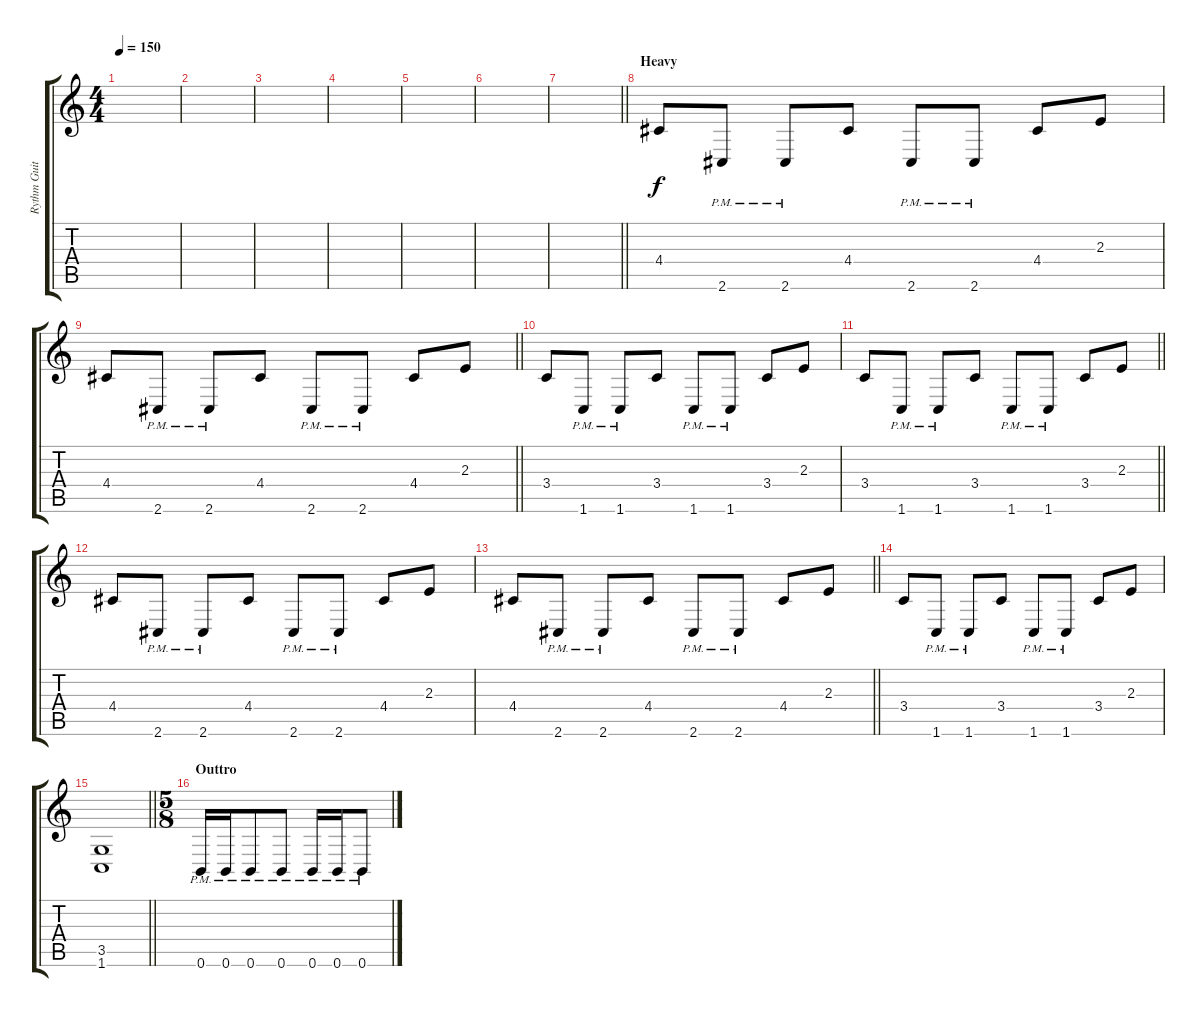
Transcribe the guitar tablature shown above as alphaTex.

\track ("Rythm Guitar 2" "Rythm Guit") {instrument distortionguitar}
\staff {score tabs}
\tuning (B3 Gb3 D3 A2 E2 B1) {hide}
\ts (4 4)
\tempo 150
\clef g2
\ks c
|
|
|
|
|
|
\barLineRight lightlight
|
\section ("" "Heavy")
4.4.8 2.6{pm}.8 2.6{pm}.8 4.4.8 2.6{pm}.8 2.6{pm}.8 4.4.8 2.3.8 |
\barLineRight lightlight
4.4.8 2.6{pm}.8 2.6{pm}.8 4.4.8 2.6{pm}.8 2.6{pm}.8 4.4.8 2.3.8 |
3.4.8 1.6{pm}.8 1.6{pm}.8 3.4.8 1.6{pm}.8 1.6{pm}.8 3.4.8 2.3.8 |
\barLineRight lightlight
3.4.8 1.6{pm}.8 1.6{pm}.8 3.4.8 1.6{pm}.8 1.6{pm}.8 3.4.8 2.3.8 |
4.4.8 2.6{pm}.8 2.6{pm}.8 4.4.8 2.6{pm}.8 2.6{pm}.8 4.4.8 2.3.8 |
\barLineRight lightlight
4.4.8 2.6{pm}.8 2.6{pm}.8 4.4.8 2.6{pm}.8 2.6{pm}.8 4.4.8 2.3.8 |
3.4.8 1.6{pm}.8 1.6{pm}.8 3.4.8 1.6{pm}.8 1.6{pm}.8 3.4.8 2.3.8 |
\barLineRight lightlight
(3.5 1.6).1 |
\ts (5 8)
\section ("" "Outtro")
0.6{pm}.16 0.6{pm}.16 0.6{pm}.8 0.6{pm}.8 0.6{pm}.16 0.6{pm}.16 0.6{pm}.8
